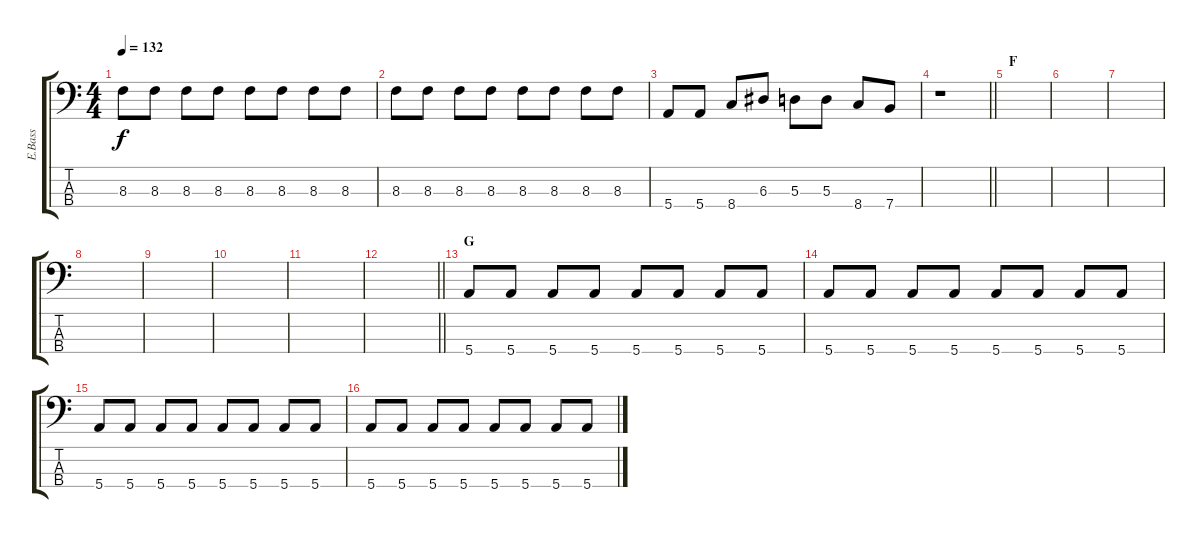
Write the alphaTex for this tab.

\track ("E.Bass" "E.Bass") {instrument electricbassfinger}
\staff {score tabs}
\tuning (G2 D2 A1 E1) {hide}
\ts (4 4)
\tempo 132
\clef f4
\ks c
8.3.8{dy f} 8.3.8 8.3.8 8.3.8 8.3.8 8.3.8 8.3.8 8.3.8 |
8.3.8 8.3.8 8.3.8 8.3.8 8.3.8 8.3.8 8.3.8 8.3.8 |
5.4.8 5.4.8 8.4.8 6.3.8 5.3.8 5.3.8 8.4.8 7.4.8 |
\barLineRight lightlight
r.1 |
\section ("" "F")
|
|
|
|
|
|
|
\barLineRight lightlight
|
\section ("" "G")
5.4.8 5.4.8 5.4.8 5.4.8 5.4.8 5.4.8 5.4.8 5.4.8 |
5.4.8 5.4.8 5.4.8 5.4.8 5.4.8 5.4.8 5.4.8 5.4.8 |
5.4.8 5.4.8 5.4.8 5.4.8 5.4.8 5.4.8 5.4.8 5.4.8 |
5.4.8 5.4.8 5.4.8 5.4.8 5.4.8 5.4.8 5.4.8 5.4.8
